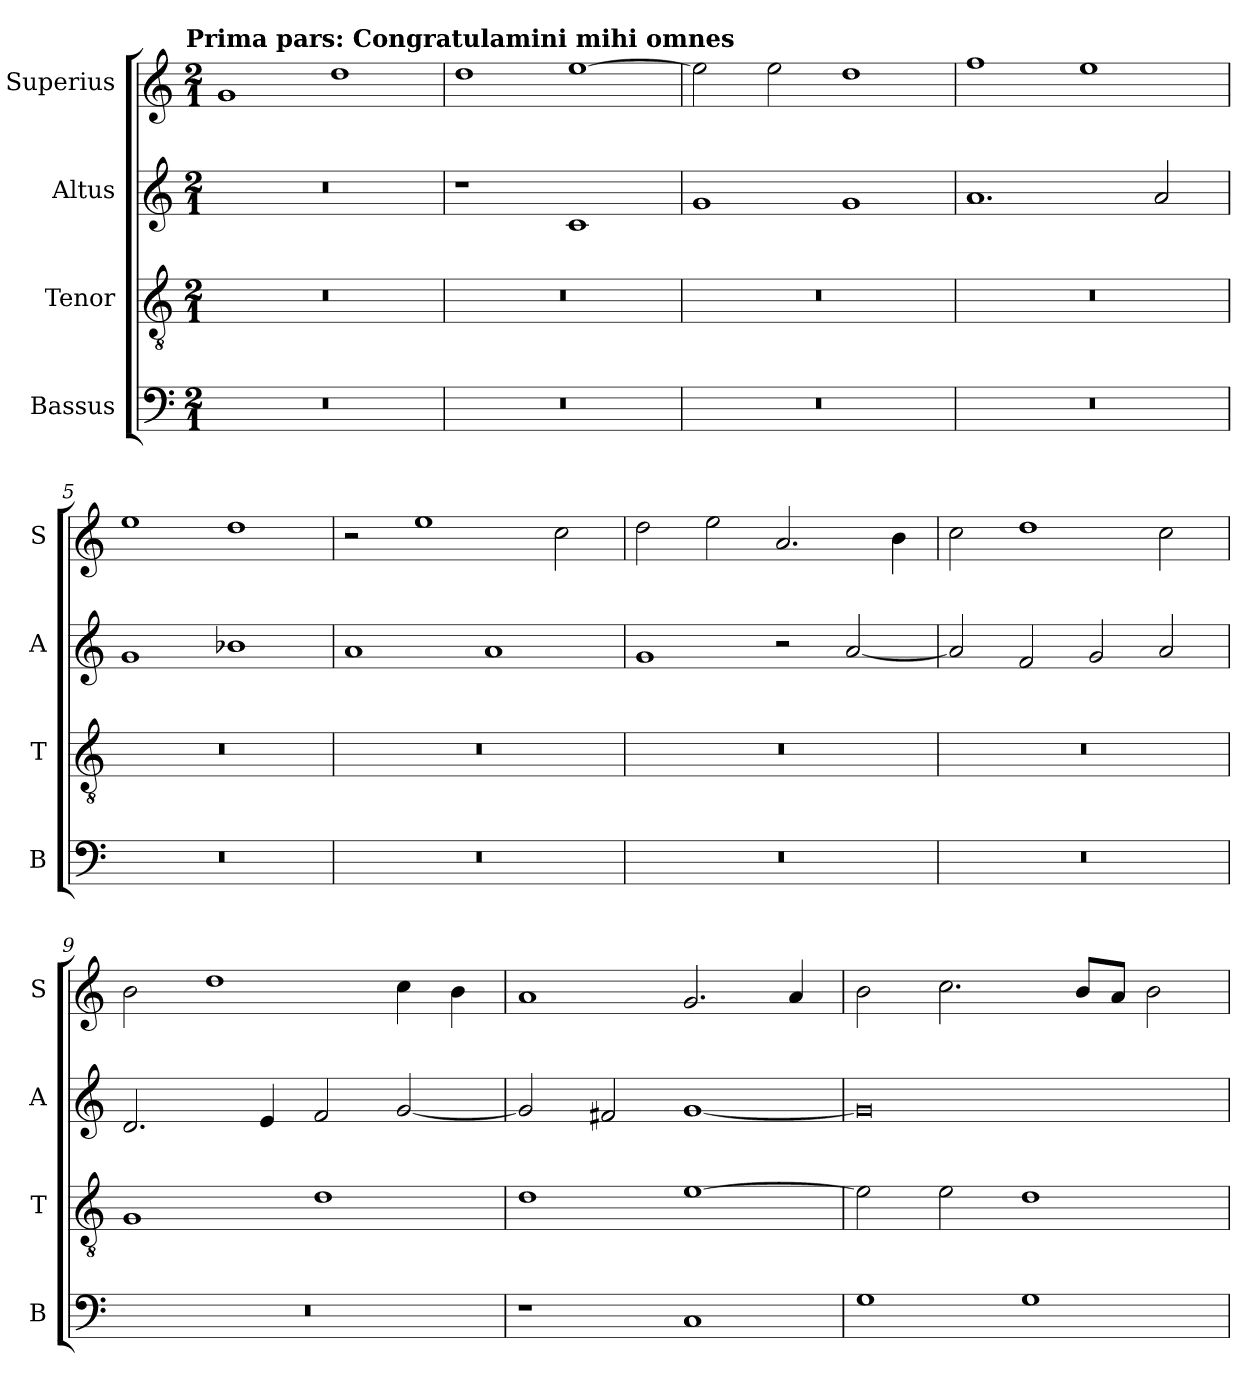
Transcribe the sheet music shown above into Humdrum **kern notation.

**kern	**kern	**kern	**kern
*part4	*part3	*part2	*part1
*staff4	*staff3	*staff2	*staff1
*I"Bassus	*I"Tenor	*I"Altus	*I"Superius
*I'B	*I'T	*I'A	*I'S
*clefF4	*clefGv2	*clefG2	*clefG2
*k[]	*k[]	*k[]	*k[]
*C:	*C:	*C:	*C:
!!LO:TX:omd:t=Prima pars&colon; Congratulamini mihi omnes
*M2/1	*M2/1	*M2/1	*M2/1
=1	=1	=1	=1
0r	0r	0r	1g
.	.	.	1dd
=2	=2	=2	=2
0r	0r	1r	1dd
.	.	1c	[1ee
=3	=3	=3	=3
0r	0r	1g	2ee]
.	.	.	2ee
.	.	1g	1dd
=4	=4	=4	=4
0r	0r	1.a	1ff
.	.	.	1ee
.	.	2a	.
=5	=5	=5	=5
0r	0r	1g	1ee
.	.	1b-X	1dd
=6	=6	=6	=6
0r	0r	1a	2r
.	.	.	1ee
.	.	1a	.
.	.	.	2cc
=7	=7	=7	=7
0r	0r	1g	2dd
.	.	.	2ee
.	.	2r	2.a
.	.	[2a	.
.	.	.	4b
=8	=8	=8	=8
0r	0r	2a]	2cc
.	.	2f	1dd
.	.	2g	.
.	.	2a	2cc
=9	=9	=9	=9
0r	1G	2.d	2b
.	.	.	1dd
.	.	4e	.
.	1d	2f	.
.	.	[2g	4cc
.	.	.	4b
=10	=10	=10	=10
1r	1d	2g]	1a
.	.	2f#X	.
1C	[1e	[1g	2.g
.	.	.	4a
=11	=11	=11	=11
1G	2e]	0g]	2b
.	2e	.	2.cc
1G	1d	.	.
.	.	.	8bL
.	.	.	8aJ
.	.	.	2b
=	=	=	=
*-	*-	*-	*-
